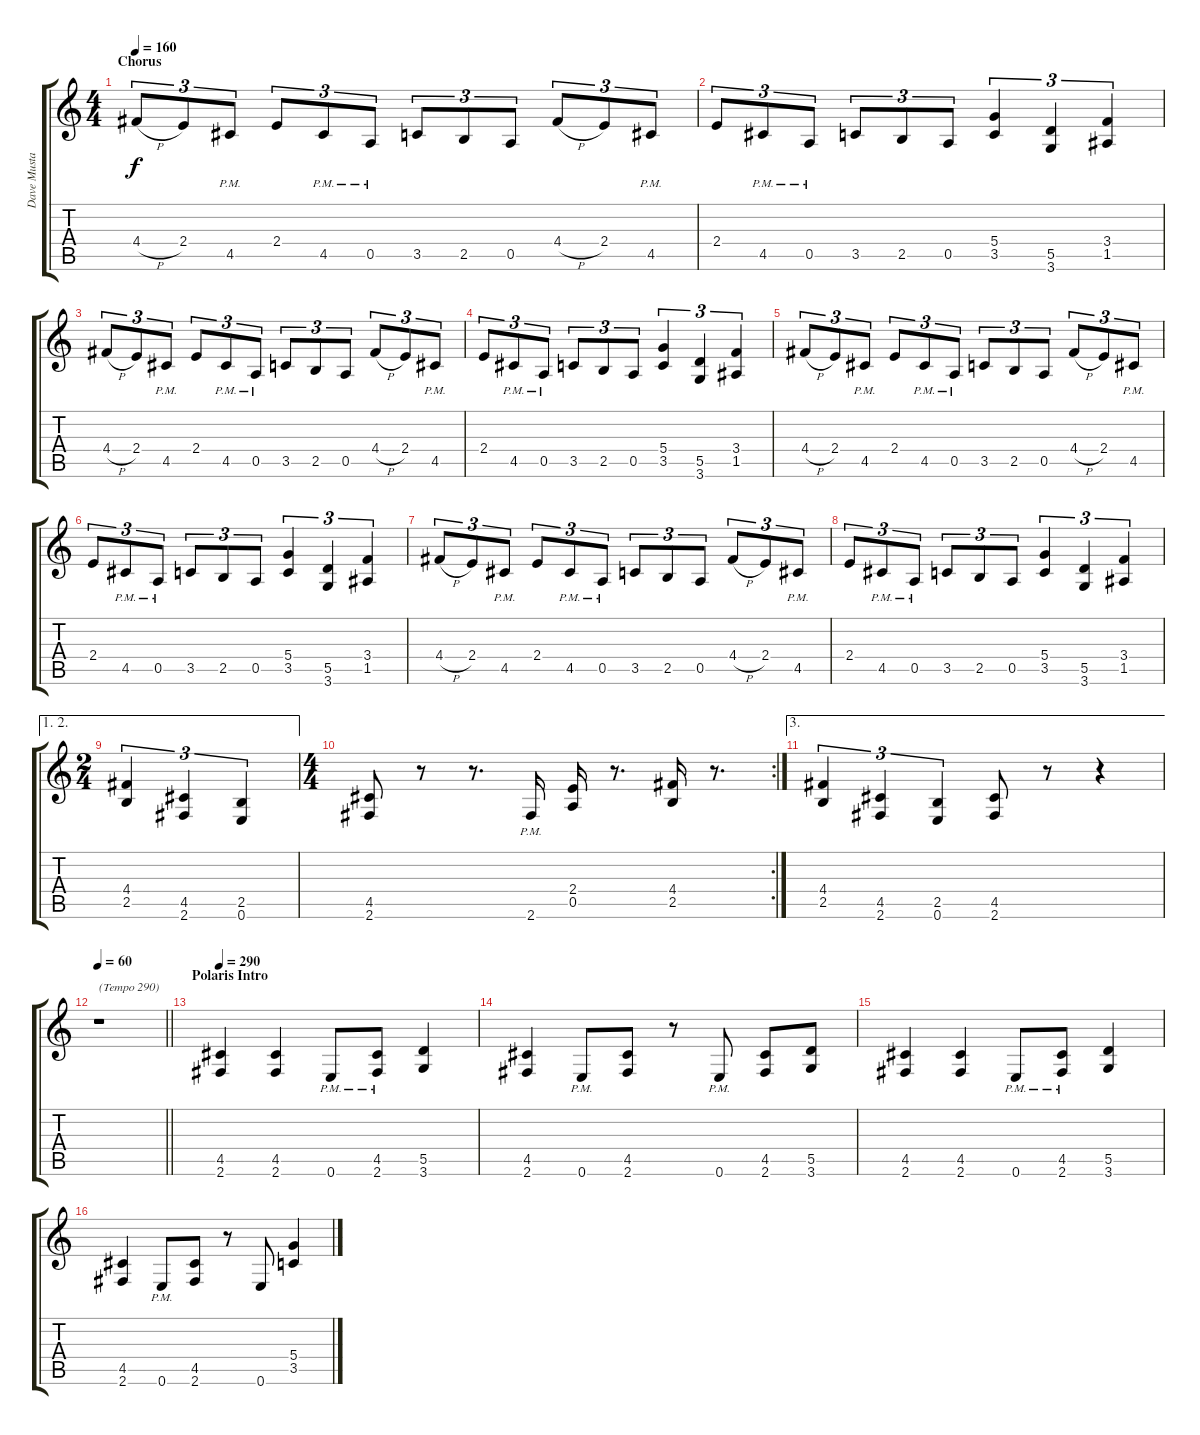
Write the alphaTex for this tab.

\track ("Dave Mustaine" "Dave Musta") {instrument distortionguitar}
\staff {score tabs}
\tuning (E4 B3 G3 D3 A2 E2) {hide}
\ts (4 4)
\section ("" "Chorus")
\tempo 160
\clef g2
\ks c
4.4{h}.8{tu (3 2) dy f} 2.4.8{tu (3 2)} 4.5{pm}.8{tu (3 2)} 2.4.8{tu (3 2)} 4.5{pm}.8{tu (3 2)} 0.5{pm}.8{tu (3 2)} 3.5.8{tu (3 2)} 2.5.8{tu (3 2)} 0.5.8{tu (3 2)} 4.4{h}.8{tu (3 2)} 2.4.8{tu (3 2)} 4.5{pm}.8{tu (3 2)} |
2.4.8{tu (3 2)} 4.5{pm}.8{tu (3 2)} 0.5{pm}.8{tu (3 2)} 3.5.8{tu (3 2)} 2.5.8{tu (3 2)} 0.5.8{tu (3 2)} (5.4 3.5).4{tu (3 2)} (5.5 3.6).4{tu (3 2)} (3.4 1.5).4{tu (3 2)} |
4.4{h}.8{tu (3 2)} 2.4.8{tu (3 2)} 4.5{pm}.8{tu (3 2)} 2.4.8{tu (3 2)} 4.5{pm}.8{tu (3 2)} 0.5{pm}.8{tu (3 2)} 3.5.8{tu (3 2)} 2.5.8{tu (3 2)} 0.5.8{tu (3 2)} 4.4{h}.8{tu (3 2)} 2.4.8{tu (3 2)} 4.5{pm}.8{tu (3 2)} |
2.4.8{tu (3 2)} 4.5{pm}.8{tu (3 2)} 0.5{pm}.8{tu (3 2)} 3.5.8{tu (3 2)} 2.5.8{tu (3 2)} 0.5.8{tu (3 2)} (5.4 3.5).4{tu (3 2)} (5.5 3.6).4{tu (3 2)} (3.4 1.5).4{tu (3 2)} |
4.4{h}.8{tu (3 2)} 2.4.8{tu (3 2)} 4.5{pm}.8{tu (3 2)} 2.4.8{tu (3 2)} 4.5{pm}.8{tu (3 2)} 0.5{pm}.8{tu (3 2)} 3.5.8{tu (3 2)} 2.5.8{tu (3 2)} 0.5.8{tu (3 2)} 4.4{h}.8{tu (3 2)} 2.4.8{tu (3 2)} 4.5{pm}.8{tu (3 2)} |
2.4.8{tu (3 2)} 4.5{pm}.8{tu (3 2)} 0.5{pm}.8{tu (3 2)} 3.5.8{tu (3 2)} 2.5.8{tu (3 2)} 0.5.8{tu (3 2)} (5.4 3.5).4{tu (3 2)} (5.5 3.6).4{tu (3 2)} (3.4 1.5).4{tu (3 2)} |
4.4{h}.8{tu (3 2)} 2.4.8{tu (3 2)} 4.5{pm}.8{tu (3 2)} 2.4.8{tu (3 2)} 4.5{pm}.8{tu (3 2)} 0.5{pm}.8{tu (3 2)} 3.5.8{tu (3 2)} 2.5.8{tu (3 2)} 0.5.8{tu (3 2)} 4.4{h}.8{tu (3 2)} 2.4.8{tu (3 2)} 4.5{pm}.8{tu (3 2)} |
2.4.8{tu (3 2)} 4.5{pm}.8{tu (3 2)} 0.5{pm}.8{tu (3 2)} 3.5.8{tu (3 2)} 2.5.8{tu (3 2)} 0.5.8{tu (3 2)} (5.4 3.5).4{tu (3 2)} (5.5 3.6).4{tu (3 2)} (3.4 1.5).4{tu (3 2)} |
\ae (1 2)
\ts (2 4)
(4.4 2.5).4{tu (3 2)} (4.5 2.6).4{tu (3 2)} (2.5 0.6).4{tu (3 2)} |
\rc 2
\ts (4 4)
(4.5 2.6).8 r.8 r.8{d} 2.6{pm}.16 (2.4 0.5).16 r.8{d} (4.4 2.5).16 r.8{d} |
\ae 3
(4.4 2.5).4{tu (3 2)} (4.5 2.6).4{tu (3 2)} (2.5 0.6).4{tu (3 2)} (4.5 2.6).8 r.8 r.4 |
\tempo 60
\barLineRight lightlight
r.1{txt "(Tempo 290)"} |
\section ("" "Polaris Intro")
\tempo 290
(4.5 2.6).4 (4.5 2.6).4 0.6{pm}.8 (4.5 2.6{pm}).8 (5.5 3.6).4 |
(4.5 2.6).4 0.6{pm}.8 (4.5 2.6).8 r.8 0.6{pm}.8 (4.5 2.6).8 (5.5 3.6).8 |
(4.5 2.6).4 (4.5 2.6).4 0.6{pm}.8 (4.5 2.6{pm}).8 (5.5 3.6).4 |
(4.5 2.6).4 0.6{pm}.8 (4.5 2.6).8 r.8 0.6.8 (5.4 3.5).4
